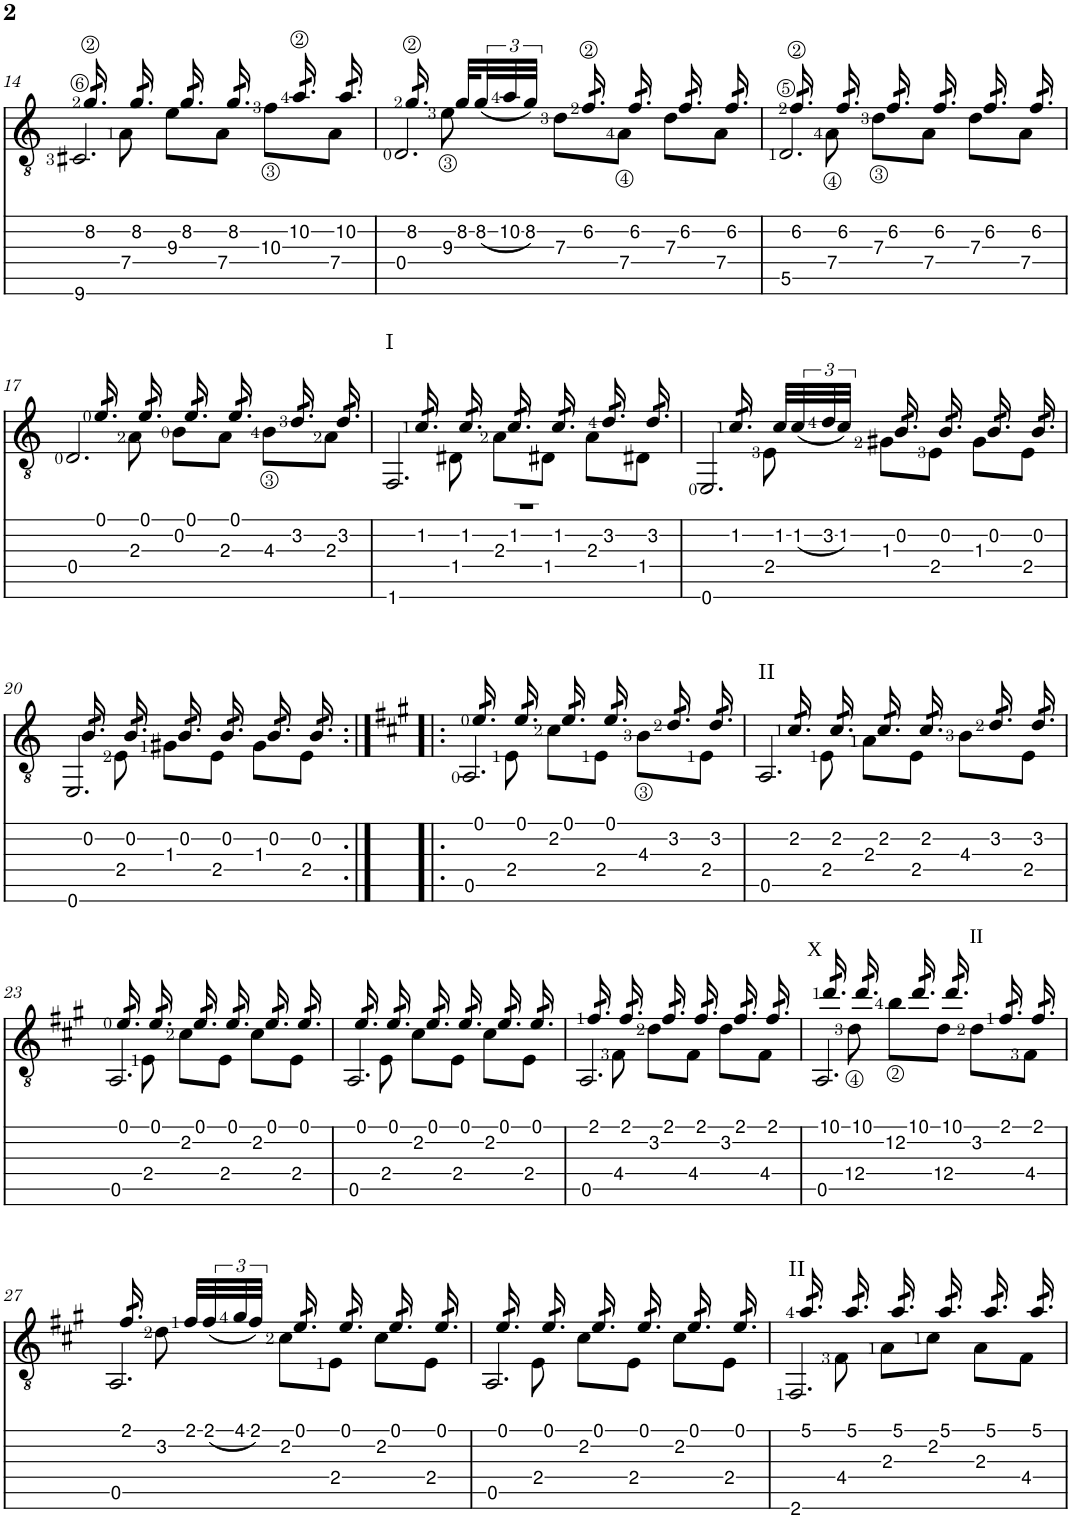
**kern	**kern
*part1	*part1
*staff2	*staff1
*I"Classical Guitar	*
*I'Guit.	*
!!LO:PB:g=z
*	*clefGv2
*k[]	*k[]
*a:	*a:
*M3/4	*M3/4
=14	=14
*^	*^
*	*^	*	*^
32ryy	8r	2.C#X	32ryy	8ryy	2.C#X/
*tremolo	*	*	*	*	*
*	*	*	*tremolo	*	*
32g	.	.	32g/	.	.
32g	.	.	32g/	.	.
32g	.	.	32g/	.	.
*	*	*	*Xtremolo	*	*
*Xtremolo	*	*	*	*	*
32ryy	8A	.	32ryy	8A\	.
*tremolo	*	*	*	*	*
*	*	*	*tremolo	*	*
32g	.	.	32g/	.	.
32g	.	.	32g/	.	.
32g	.	.	32g/	.	.
*	*	*	*Xtremolo	*	*
*Xtremolo	*	*	*	*	*
32ryy	8eL	.	32ryy	8e\L	.
*tremolo	*	*	*	*	*
*	*	*	*tremolo	*	*
32g	.	.	32g/	.	.
32g	.	.	32g/	.	.
32g	.	.	32g/	.	.
*	*	*	*Xtremolo	*	*
*Xtremolo	*	*	*	*	*
32ryy	8AJ	.	32ryy	8A\J	.
*tremolo	*	*	*	*	*
*	*	*	*tremolo	*	*
32g	.	.	32g/	.	.
32g	.	.	32g/	.	.
32g	.	.	32g/	.	.
*	*	*	*Xtremolo	*	*
*Xtremolo	*	*	*	*	*
32ryy	8fL	.	32ryy	8f\L	.
*tremolo	*	*	*	*	*
*	*	*	*tremolo	*	*
32a	.	.	32a/	.	.
32a	.	.	32a/	.	.
32a	.	.	32a/	.	.
*	*	*	*Xtremolo	*	*
*Xtremolo	*	*	*	*	*
32ryy	8AJ	.	32ryy	8A\J	.
*tremolo	*	*	*	*	*
*	*	*	*tremolo	*	*
32a	.	.	32a/	.	.
32a	.	.	32a/	.	.
32a	.	.	32a/	.	.
*	*	*	*Xtremolo	*	*
*Xtremolo	*	*	*	*	*
=15	=15	=15	=15	=15	=15
32ryy	8r	2.D	32ryy	8ryy	2.D/
*tremolo	*	*	*	*	*
*	*	*	*tremolo	*	*
32g	.	.	32g/	.	.
32g	.	.	32g/	.	.
32g	.	.	32g/	.	.
*	*	*	*Xtremolo	*	*
*Xtremolo	*	*	*	*	*
32ryy	8e	.	32ryy	8e\	.
32gLLL	.	.	32g/LLL	.	.
*Xbrackettup	*	*	*	*	*
48g	.	.	(<48g/	.	.
48a	.	.	48a/	.	.
48gJJJ	.	.	48g/JJJ)	.	.
32ryy	8dL	.	32ryy	8d\L	.
*tremolo	*	*	*	*	*
*	*	*	*tremolo	*	*
32f	.	.	32f/	.	.
32f	.	.	32f/	.	.
32f	.	.	32f/	.	.
*	*	*	*Xtremolo	*	*
*Xtremolo	*	*	*	*	*
32ryy	8AJ	.	32ryy	8A\J	.
*tremolo	*	*	*	*	*
*	*	*	*tremolo	*	*
32f	.	.	32f/	.	.
32f	.	.	32f/	.	.
32f	.	.	32f/	.	.
*	*	*	*Xtremolo	*	*
*Xtremolo	*	*	*	*	*
32ryy	8dL	.	32ryy	8d\L	.
*tremolo	*	*	*	*	*
*	*	*	*tremolo	*	*
32f	.	.	32f/	.	.
32f	.	.	32f/	.	.
32f	.	.	32f/	.	.
*	*	*	*Xtremolo	*	*
*Xtremolo	*	*	*	*	*
32ryy	8AJ	.	32ryy	8A\J	.
*tremolo	*	*	*	*	*
*	*	*	*tremolo	*	*
32f	.	.	32f/	.	.
32f	.	.	32f/	.	.
32f	.	.	32f/	.	.
*	*	*	*Xtremolo	*	*
*Xtremolo	*	*	*	*	*
=16	=16	=16	=16	=16	=16
32ryy	8r	2.D	32ryy	8ryy	2.D/
*tremolo	*	*	*	*	*
*	*	*	*tremolo	*	*
32f	.	.	32f/	.	.
32f	.	.	32f/	.	.
32f	.	.	32f/	.	.
*	*	*	*Xtremolo	*	*
*Xtremolo	*	*	*	*	*
32ryy	8A	.	32ryy	8A\	.
*tremolo	*	*	*	*	*
*	*	*	*tremolo	*	*
32f	.	.	32f/	.	.
32f	.	.	32f/	.	.
32f	.	.	32f/	.	.
*	*	*	*Xtremolo	*	*
*Xtremolo	*	*	*	*	*
32ryy	8dL	.	32ryy	8d\L	.
*tremolo	*	*	*	*	*
*	*	*	*tremolo	*	*
32f	.	.	32f/	.	.
32f	.	.	32f/	.	.
32f	.	.	32f/	.	.
*	*	*	*Xtremolo	*	*
*Xtremolo	*	*	*	*	*
32ryy	8AJ	.	32ryy	8A\J	.
*tremolo	*	*	*	*	*
*	*	*	*tremolo	*	*
32f	.	.	32f/	.	.
32f	.	.	32f/	.	.
32f	.	.	32f/	.	.
*	*	*	*Xtremolo	*	*
*Xtremolo	*	*	*	*	*
32ryy	8dL	.	32ryy	8d\L	.
*tremolo	*	*	*	*	*
*	*	*	*tremolo	*	*
32f	.	.	32f/	.	.
32f	.	.	32f/	.	.
32f	.	.	32f/	.	.
*	*	*	*Xtremolo	*	*
*Xtremolo	*	*	*	*	*
32ryy	8AJ	.	32ryy	8A\J	.
*tremolo	*	*	*	*	*
*	*	*	*tremolo	*	*
32f	.	.	32f/	.	.
32f	.	.	32f/	.	.
32f	.	.	32f/	.	.
*	*	*	*Xtremolo	*	*
*Xtremolo	*	*	*	*	*
!!LO:LB:g=z	!!	!!
=17	=17	=17	=17	=17	=17
32ryy	8r	2.D	32ryy	8ryy	2.D/
*tremolo	*	*	*	*	*
*	*	*	*tremolo	*	*
32e	.	.	32e/	.	.
32e	.	.	32e/	.	.
32e	.	.	32e/	.	.
*	*	*	*Xtremolo	*	*
*Xtremolo	*	*	*	*	*
32ryy	8A	.	32ryy	8A\	.
*tremolo	*	*	*	*	*
*	*	*	*tremolo	*	*
32e	.	.	32e/	.	.
32e	.	.	32e/	.	.
32e	.	.	32e/	.	.
*	*	*	*Xtremolo	*	*
*Xtremolo	*	*	*	*	*
32ryy	8BL	.	32ryy	8B\L	.
*tremolo	*	*	*	*	*
*	*	*	*tremolo	*	*
32e	.	.	32e/	.	.
32e	.	.	32e/	.	.
32e	.	.	32e/	.	.
*	*	*	*Xtremolo	*	*
*Xtremolo	*	*	*	*	*
32ryy	8AJ	.	32ryy	8A\J	.
*tremolo	*	*	*	*	*
*	*	*	*tremolo	*	*
32e	.	.	32e/	.	.
32e	.	.	32e/	.	.
32e	.	.	32e/	.	.
*	*	*	*Xtremolo	*	*
*Xtremolo	*	*	*	*	*
32ryy	8BL	.	32ryy	8B\L	.
*tremolo	*	*	*	*	*
*	*	*	*tremolo	*	*
32d	.	.	32d/	.	.
32d	.	.	32d/	.	.
32d	.	.	32d/	.	.
*	*	*	*Xtremolo	*	*
*Xtremolo	*	*	*	*	*
32ryy	8AJ	.	32ryy	8A\J	.
*tremolo	*	*	*	*	*
*	*	*	*tremolo	*	*
32d	.	.	32d/	.	.
32d	.	.	32d/	.	.
32d	.	.	32d/	.	.
*	*	*	*Xtremolo	*	*
*Xtremolo	*	*	*	*	*
=18	=18	=18	=18	=18	=18
*	*	*^	*	*	*^
!	!	!	!	!LO:TX:a:t=I	!	!	!
32ryy	8r	2.FF	2.r	32ryy	8ryy	2.FF/	2.r
*tremolo	*	*	*	*	*	*	*
*	*	*	*	*tremolo	*	*	*
32c	.	.	.	32c/	.	.	.
32c	.	.	.	32c/	.	.	.
32c	.	.	.	32c/	.	.	.
*	*	*	*	*Xtremolo	*	*	*
*Xtremolo	*	*	*	*	*	*	*
32ryy	8D#X	.	.	32ryy	8D#X\	.	.
*tremolo	*	*	*	*	*	*	*
*	*	*	*	*tremolo	*	*	*
32c	.	.	.	32c/	.	.	.
32c	.	.	.	32c/	.	.	.
32c	.	.	.	32c/	.	.	.
*	*	*	*	*Xtremolo	*	*	*
*Xtremolo	*	*	*	*	*	*	*
32ryy	8AL	.	.	32ryy	8A\L	.	.
*tremolo	*	*	*	*	*	*	*
*	*	*	*	*tremolo	*	*	*
32c	.	.	.	32c/	.	.	.
32c	.	.	.	32c/	.	.	.
32c	.	.	.	32c/	.	.	.
*	*	*	*	*Xtremolo	*	*	*
*Xtremolo	*	*	*	*	*	*	*
32ryy	8D#XJ	.	.	32ryy	8D#X\J	.	.
*tremolo	*	*	*	*	*	*	*
*	*	*	*	*tremolo	*	*	*
32c	.	.	.	32c/	.	.	.
32c	.	.	.	32c/	.	.	.
32c	.	.	.	32c/	.	.	.
*	*	*	*	*Xtremolo	*	*	*
*Xtremolo	*	*	*	*	*	*	*
32ryy	8AL	.	.	32ryy	8A\L	.	.
*tremolo	*	*	*	*	*	*	*
*	*	*	*	*tremolo	*	*	*
32d	.	.	.	32d/	.	.	.
32d	.	.	.	32d/	.	.	.
32d	.	.	.	32d/	.	.	.
*	*	*	*	*Xtremolo	*	*	*
*Xtremolo	*	*	*	*	*	*	*
32ryy	8D#XJ	.	.	32ryy	8D#X\J	.	.
*tremolo	*	*	*	*	*	*	*
*	*	*	*	*tremolo	*	*	*
32d	.	.	.	32d/	.	.	.
32d	.	.	.	32d/	.	.	.
32d	.	.	.	32d/	.	.	.
*	*	*	*	*Xtremolo	*	*	*
*Xtremolo	*	*	*	*	*	*	*
*	*	*v	*v	*	*	*	*
*	*	*	*	*	*v	*v
=19	=19	=19	=19	=19	=19
32ryy	8r	2.EE	32ryy	8ryy	2.EE/
*tremolo	*	*	*	*	*
*	*	*	*tremolo	*	*
32c	.	.	32c/	.	.
32c	.	.	32c/	.	.
32c	.	.	32c/	.	.
*	*	*	*Xtremolo	*	*
*Xtremolo	*	*	*	*	*
32ryy	8E	.	32ryy	8E\	.
32cLLL	.	.	32c/LLL	.	.
48c	.	.	(<48c/	.	.
48d	.	.	48d/	.	.
48cJJJ	.	.	48c/JJJ)	.	.
32ryy	8G#XL	.	32ryy	8G#X\L	.
*tremolo	*	*	*	*	*
*	*	*	*tremolo	*	*
32B	.	.	32B/	.	.
32B	.	.	32B/	.	.
32B	.	.	32B/	.	.
*	*	*	*Xtremolo	*	*
*Xtremolo	*	*	*	*	*
32ryy	8EJ	.	32ryy	8E\J	.
*tremolo	*	*	*	*	*
*	*	*	*tremolo	*	*
32B	.	.	32B/	.	.
32B	.	.	32B/	.	.
32B	.	.	32B/	.	.
*	*	*	*Xtremolo	*	*
*Xtremolo	*	*	*	*	*
32ryy	8G#L	.	32ryy	8G#\L	.
*tremolo	*	*	*	*	*
*	*	*	*tremolo	*	*
32B	.	.	32B/	.	.
32B	.	.	32B/	.	.
32B	.	.	32B/	.	.
*	*	*	*Xtremolo	*	*
*Xtremolo	*	*	*	*	*
32ryy	8EJ	.	32ryy	8E\J	.
*tremolo	*	*	*	*	*
*	*	*	*tremolo	*	*
32B	.	.	32B/	.	.
32B	.	.	32B/	.	.
32B	.	.	32B/	.	.
*	*	*	*Xtremolo	*	*
*Xtremolo	*	*	*	*	*
!!LO:LB:g=z	!!	!!
=20	=20	=20	=20	=20	=20
32ryy	8r	2.EE	32ryy	8ryy	2.EE/
*tremolo	*	*	*	*	*
*	*	*	*tremolo	*	*
32B	.	.	32B/	.	.
32B	.	.	32B/	.	.
32B	.	.	32B/	.	.
*	*	*	*Xtremolo	*	*
*Xtremolo	*	*	*	*	*
32ryy	8E	.	32ryy	8E\	.
*tremolo	*	*	*	*	*
*	*	*	*tremolo	*	*
32B	.	.	32B/	.	.
32B	.	.	32B/	.	.
32B	.	.	32B/	.	.
*	*	*	*Xtremolo	*	*
*Xtremolo	*	*	*	*	*
32ryy	8G#XL	.	32ryy	8G#X\L	.
*tremolo	*	*	*	*	*
*	*	*	*tremolo	*	*
32B	.	.	32B/	.	.
32B	.	.	32B/	.	.
32B	.	.	32B/	.	.
*	*	*	*Xtremolo	*	*
*Xtremolo	*	*	*	*	*
32ryy	8EJ	.	32ryy	8E\J	.
*tremolo	*	*	*	*	*
*	*	*	*tremolo	*	*
32B	.	.	32B/	.	.
32B	.	.	32B/	.	.
32B	.	.	32B/	.	.
*	*	*	*Xtremolo	*	*
*Xtremolo	*	*	*	*	*
32ryy	8G#L	.	32ryy	8G#\L	.
*tremolo	*	*	*	*	*
*	*	*	*tremolo	*	*
32B	.	.	32B/	.	.
32B	.	.	32B/	.	.
32B	.	.	32B/	.	.
*	*	*	*Xtremolo	*	*
*Xtremolo	*	*	*	*	*
32ryy	8EJ	.	32ryy	8E\J	.
*tremolo	*	*	*	*	*
*	*	*	*tremolo	*	*
32B	.	.	32B/	.	.
32B	.	.	32B/	.	.
32B	.	.	32B/	.	.
*	*	*	*Xtremolo	*	*
*Xtremolo	*	*	*	*	*
=21:|!|:	=21:|!|:	=21:|!|:	=21:|!|:	=21:|!|:	=21:|!|:
*k[f#c#g#]	*	*	*k[f#c#g#]	*	*
*A:	*	*	*A:	*	*
32ryy	8r	2.AA	32ryy	8ryy	2.AA/
*tremolo	*	*	*	*	*
*	*	*	*tremolo	*	*
32e	.	.	32e/	.	.
32e	.	.	32e/	.	.
32e	.	.	32e/	.	.
*	*	*	*Xtremolo	*	*
*Xtremolo	*	*	*	*	*
32ryy	8E	.	32ryy	8E\	.
*tremolo	*	*	*	*	*
*	*	*	*tremolo	*	*
32e	.	.	32e/	.	.
32e	.	.	32e/	.	.
32e	.	.	32e/	.	.
*	*	*	*Xtremolo	*	*
*Xtremolo	*	*	*	*	*
32ryy	8c#L	.	32ryy	8c#\L	.
*tremolo	*	*	*	*	*
*	*	*	*tremolo	*	*
32e	.	.	32e/	.	.
32e	.	.	32e/	.	.
32e	.	.	32e/	.	.
*	*	*	*Xtremolo	*	*
*Xtremolo	*	*	*	*	*
32ryy	8EJ	.	32ryy	8E\J	.
*tremolo	*	*	*	*	*
*	*	*	*tremolo	*	*
32e	.	.	32e/	.	.
32e	.	.	32e/	.	.
32e	.	.	32e/	.	.
*	*	*	*Xtremolo	*	*
*Xtremolo	*	*	*	*	*
32ryy	8BL	.	32ryy	8B\L	.
*tremolo	*	*	*	*	*
*	*	*	*tremolo	*	*
32d	.	.	32d/	.	.
32d	.	.	32d/	.	.
32d	.	.	32d/	.	.
*	*	*	*Xtremolo	*	*
*Xtremolo	*	*	*	*	*
32ryy	8EJ	.	32ryy	8E\J	.
*tremolo	*	*	*	*	*
*	*	*	*tremolo	*	*
32d	.	.	32d/	.	.
32d	.	.	32d/	.	.
32d	.	.	32d/	.	.
*	*	*	*Xtremolo	*	*
*Xtremolo	*	*	*	*	*
=22	=22	=22	=22	=22	=22
!	!	!	!LO:TX:a:t=II	!	!
32ryy	8r	2.AA	32ryy	8ryy	2.AA/
*tremolo	*	*	*	*	*
*	*	*	*tremolo	*	*
32c#	.	.	32c#/	.	.
32c#	.	.	32c#/	.	.
32c#	.	.	32c#/	.	.
*	*	*	*Xtremolo	*	*
*Xtremolo	*	*	*	*	*
32ryy	8E	.	32ryy	8E\	.
*tremolo	*	*	*	*	*
*	*	*	*tremolo	*	*
32c#	.	.	32c#/	.	.
32c#	.	.	32c#/	.	.
32c#	.	.	32c#/	.	.
*	*	*	*Xtremolo	*	*
*Xtremolo	*	*	*	*	*
32ryy	8AL	.	32ryy	8A\L	.
*tremolo	*	*	*	*	*
*	*	*	*tremolo	*	*
32c#	.	.	32c#/	.	.
32c#	.	.	32c#/	.	.
32c#	.	.	32c#/	.	.
*	*	*	*Xtremolo	*	*
*Xtremolo	*	*	*	*	*
32ryy	8EJ	.	32ryy	8E\J	.
*tremolo	*	*	*	*	*
*	*	*	*tremolo	*	*
32c#	.	.	32c#/	.	.
32c#	.	.	32c#/	.	.
32c#	.	.	32c#/	.	.
*	*	*	*Xtremolo	*	*
*Xtremolo	*	*	*	*	*
32ryy	8BL	.	32ryy	8B\L	.
*tremolo	*	*	*	*	*
*	*	*	*tremolo	*	*
32d	.	.	32d/	.	.
32d	.	.	32d/	.	.
32d	.	.	32d/	.	.
*	*	*	*Xtremolo	*	*
*Xtremolo	*	*	*	*	*
32ryy	8EJ	.	32ryy	8E\J	.
*tremolo	*	*	*	*	*
*	*	*	*tremolo	*	*
32d	.	.	32d/	.	.
32d	.	.	32d/	.	.
32d	.	.	32d/	.	.
*	*	*	*Xtremolo	*	*
*Xtremolo	*	*	*	*	*
!!LO:LB:g=z	!!	!!
=23	=23	=23	=23	=23	=23
32ryy	8r	2.AA	32ryy	8ryy	2.AA/
*tremolo	*	*	*	*	*
*	*	*	*tremolo	*	*
32e	.	.	32e/	.	.
32e	.	.	32e/	.	.
32e	.	.	32e/	.	.
*	*	*	*Xtremolo	*	*
*Xtremolo	*	*	*	*	*
32ryy	8E	.	32ryy	8E\	.
*tremolo	*	*	*	*	*
*	*	*	*tremolo	*	*
32e	.	.	32e/	.	.
32e	.	.	32e/	.	.
32e	.	.	32e/	.	.
*	*	*	*Xtremolo	*	*
*Xtremolo	*	*	*	*	*
32ryy	8c#L	.	32ryy	8c#\L	.
*tremolo	*	*	*	*	*
*	*	*	*tremolo	*	*
32e	.	.	32e/	.	.
32e	.	.	32e/	.	.
32e	.	.	32e/	.	.
*	*	*	*Xtremolo	*	*
*Xtremolo	*	*	*	*	*
32ryy	8EJ	.	32ryy	8E\J	.
*tremolo	*	*	*	*	*
*	*	*	*tremolo	*	*
32e	.	.	32e/	.	.
32e	.	.	32e/	.	.
32e	.	.	32e/	.	.
*	*	*	*Xtremolo	*	*
*Xtremolo	*	*	*	*	*
32ryy	8c#L	.	32ryy	8c#\L	.
*tremolo	*	*	*	*	*
*	*	*	*tremolo	*	*
32e	.	.	32e/	.	.
32e	.	.	32e/	.	.
32e	.	.	32e/	.	.
*	*	*	*Xtremolo	*	*
*Xtremolo	*	*	*	*	*
32ryy	8EJ	.	32ryy	8E\J	.
*tremolo	*	*	*	*	*
*	*	*	*tremolo	*	*
32e	.	.	32e/	.	.
32e	.	.	32e/	.	.
32e	.	.	32e/	.	.
*	*	*	*Xtremolo	*	*
*Xtremolo	*	*	*	*	*
=24	=24	=24	=24	=24	=24
32ryy	8r	2.AA	32ryy	8ryy	2.AA/
*tremolo	*	*	*	*	*
*	*	*	*tremolo	*	*
32e	.	.	32e/	.	.
32e	.	.	32e/	.	.
32e	.	.	32e/	.	.
*	*	*	*Xtremolo	*	*
*Xtremolo	*	*	*	*	*
32ryy	8E	.	32ryy	8E\	.
*tremolo	*	*	*	*	*
*	*	*	*tremolo	*	*
32e	.	.	32e/	.	.
32e	.	.	32e/	.	.
32e	.	.	32e/	.	.
*	*	*	*Xtremolo	*	*
*Xtremolo	*	*	*	*	*
32ryy	8c#L	.	32ryy	8c#\L	.
*tremolo	*	*	*	*	*
*	*	*	*tremolo	*	*
32e	.	.	32e/	.	.
32e	.	.	32e/	.	.
32e	.	.	32e/	.	.
*	*	*	*Xtremolo	*	*
*Xtremolo	*	*	*	*	*
32ryy	8EJ	.	32ryy	8E\J	.
*tremolo	*	*	*	*	*
*	*	*	*tremolo	*	*
32e	.	.	32e/	.	.
32e	.	.	32e/	.	.
32e	.	.	32e/	.	.
*	*	*	*Xtremolo	*	*
*Xtremolo	*	*	*	*	*
32ryy	8c#L	.	32ryy	8c#\L	.
*tremolo	*	*	*	*	*
*	*	*	*tremolo	*	*
32e	.	.	32e/	.	.
32e	.	.	32e/	.	.
32e	.	.	32e/	.	.
*	*	*	*Xtremolo	*	*
*Xtremolo	*	*	*	*	*
32ryy	8EJ	.	32ryy	8E\J	.
*tremolo	*	*	*	*	*
*	*	*	*tremolo	*	*
32e	.	.	32e/	.	.
32e	.	.	32e/	.	.
32e	.	.	32e/	.	.
*	*	*	*Xtremolo	*	*
*Xtremolo	*	*	*	*	*
=25	=25	=25	=25	=25	=25
32ryy	8r	2.AA	32ryy	8ryy	2.AA/
*tremolo	*	*	*	*	*
*	*	*	*tremolo	*	*
32f#	.	.	32f#/	.	.
32f#	.	.	32f#/	.	.
32f#	.	.	32f#/	.	.
*	*	*	*Xtremolo	*	*
*Xtremolo	*	*	*	*	*
32ryy	8F#	.	32ryy	8F#\	.
*tremolo	*	*	*	*	*
*	*	*	*tremolo	*	*
32f#	.	.	32f#/	.	.
32f#	.	.	32f#/	.	.
32f#	.	.	32f#/	.	.
*	*	*	*Xtremolo	*	*
*Xtremolo	*	*	*	*	*
32ryy	8dL	.	32ryy	8d\L	.
*tremolo	*	*	*	*	*
*	*	*	*tremolo	*	*
32f#	.	.	32f#/	.	.
32f#	.	.	32f#/	.	.
32f#	.	.	32f#/	.	.
*	*	*	*Xtremolo	*	*
*Xtremolo	*	*	*	*	*
32ryy	8F#J	.	32ryy	8F#\J	.
*tremolo	*	*	*	*	*
*	*	*	*tremolo	*	*
32f#	.	.	32f#/	.	.
32f#	.	.	32f#/	.	.
32f#	.	.	32f#/	.	.
*	*	*	*Xtremolo	*	*
*Xtremolo	*	*	*	*	*
32ryy	8dL	.	32ryy	8d\L	.
*tremolo	*	*	*	*	*
*	*	*	*tremolo	*	*
32f#	.	.	32f#/	.	.
32f#	.	.	32f#/	.	.
32f#	.	.	32f#/	.	.
*	*	*	*Xtremolo	*	*
*Xtremolo	*	*	*	*	*
32ryy	8F#J	.	32ryy	8F#\J	.
*tremolo	*	*	*	*	*
*	*	*	*tremolo	*	*
32f#	.	.	32f#/	.	.
32f#	.	.	32f#/	.	.
32f#	.	.	32f#/	.	.
*	*	*	*Xtremolo	*	*
*Xtremolo	*	*	*	*	*
=26	=26	=26	=26	=26	=26
32ryy	8r	2.AA	32ryy	8ryy	2.AA/
!	!	!	!LO:TX:a:t=X	!	!
*tremolo	*	*	*	*	*
*	*	*	*tremolo	*	*
32dd	.	.	32dd/	.	.
32dd	.	.	32dd/	.	.
32dd	.	.	32dd/	.	.
*	*	*	*Xtremolo	*	*
*Xtremolo	*	*	*	*	*
32ryy	8d	.	32ryy	8d\	.
*tremolo	*	*	*	*	*
*	*	*	*tremolo	*	*
32dd	.	.	32dd/	.	.
32dd	.	.	32dd/	.	.
32dd	.	.	32dd/	.	.
*	*	*	*Xtremolo	*	*
*Xtremolo	*	*	*	*	*
32ryy	8bL	.	32ryy	8b\L	.
*tremolo	*	*	*	*	*
*	*	*	*tremolo	*	*
32dd	.	.	32dd/	.	.
32dd	.	.	32dd/	.	.
32dd	.	.	32dd/	.	.
*	*	*	*Xtremolo	*	*
*Xtremolo	*	*	*	*	*
32ryy	8dJ	.	32ryy	8d\J	.
*tremolo	*	*	*	*	*
*	*	*	*tremolo	*	*
32dd	.	.	32dd/	.	.
32dd	.	.	32dd/	.	.
32dd	.	.	32dd/	.	.
*	*	*	*Xtremolo	*	*
*Xtremolo	*	*	*	*	*
!	!	!	!LO:TX:a:t=II	!	!
32ryy	8dL	.	32ryy	8d\L	.
*tremolo	*	*	*	*	*
*	*	*	*tremolo	*	*
32f#	.	.	32f#/	.	.
32f#	.	.	32f#/	.	.
32f#	.	.	32f#/	.	.
*	*	*	*Xtremolo	*	*
*Xtremolo	*	*	*	*	*
32ryy	8F#J	.	32ryy	8F#\J	.
*tremolo	*	*	*	*	*
*	*	*	*tremolo	*	*
32f#	.	.	32f#/	.	.
32f#	.	.	32f#/	.	.
32f#	.	.	32f#/	.	.
*	*	*	*Xtremolo	*	*
*Xtremolo	*	*	*	*	*
!!LO:LB:g=z	!!	!!
=27	=27	=27	=27	=27	=27
32ryy	8r	2.AA	32ryy	8ryy	2.AA/
*tremolo	*	*	*	*	*
*	*	*	*tremolo	*	*
32f#	.	.	32f#/	.	.
32f#	.	.	32f#/	.	.
32f#	.	.	32f#/	.	.
*	*	*	*Xtremolo	*	*
*Xtremolo	*	*	*	*	*
32ryy	8d	.	32ryy	8d\	.
32f#LLL	.	.	32f#/LLL	.	.
48f#	.	.	(<48f#/	.	.
48g#	.	.	48g#/	.	.
48f#JJJ	.	.	48f#/JJJ)	.	.
32ryy	8c#L	.	32ryy	8c#\L	.
*tremolo	*	*	*	*	*
*	*	*	*tremolo	*	*
32e	.	.	32e/	.	.
32e	.	.	32e/	.	.
32e	.	.	32e/	.	.
*	*	*	*Xtremolo	*	*
*Xtremolo	*	*	*	*	*
32ryy	8EJ	.	32ryy	8E\J	.
*tremolo	*	*	*	*	*
*	*	*	*tremolo	*	*
32e	.	.	32e/	.	.
32e	.	.	32e/	.	.
32e	.	.	32e/	.	.
*	*	*	*Xtremolo	*	*
*Xtremolo	*	*	*	*	*
32ryy	8c#L	.	32ryy	8c#\L	.
*tremolo	*	*	*	*	*
*	*	*	*tremolo	*	*
32e	.	.	32e/	.	.
32e	.	.	32e/	.	.
32e	.	.	32e/	.	.
*	*	*	*Xtremolo	*	*
*Xtremolo	*	*	*	*	*
32ryy	8EJ	.	32ryy	8E\J	.
*tremolo	*	*	*	*	*
*	*	*	*tremolo	*	*
32e	.	.	32e/	.	.
32e	.	.	32e/	.	.
32e	.	.	32e/	.	.
*	*	*	*Xtremolo	*	*
*Xtremolo	*	*	*	*	*
=28	=28	=28	=28	=28	=28
32ryy	8r	2.AA	32ryy	8ryy	2.AA/
*tremolo	*	*	*	*	*
*	*	*	*tremolo	*	*
32e	.	.	32e/	.	.
32e	.	.	32e/	.	.
32e	.	.	32e/	.	.
*	*	*	*Xtremolo	*	*
*Xtremolo	*	*	*	*	*
32ryy	8E	.	32ryy	8E\	.
*tremolo	*	*	*	*	*
*	*	*	*tremolo	*	*
32e	.	.	32e/	.	.
32e	.	.	32e/	.	.
32e	.	.	32e/	.	.
*	*	*	*Xtremolo	*	*
*Xtremolo	*	*	*	*	*
32ryy	8c#L	.	32ryy	8c#\L	.
*tremolo	*	*	*	*	*
*	*	*	*tremolo	*	*
32e	.	.	32e/	.	.
32e	.	.	32e/	.	.
32e	.	.	32e/	.	.
*	*	*	*Xtremolo	*	*
*Xtremolo	*	*	*	*	*
32ryy	8EJ	.	32ryy	8E\J	.
*tremolo	*	*	*	*	*
*	*	*	*tremolo	*	*
32e	.	.	32e/	.	.
32e	.	.	32e/	.	.
32e	.	.	32e/	.	.
*	*	*	*Xtremolo	*	*
*Xtremolo	*	*	*	*	*
32ryy	8c#L	.	32ryy	8c#\L	.
*tremolo	*	*	*	*	*
*	*	*	*tremolo	*	*
32e	.	.	32e/	.	.
32e	.	.	32e/	.	.
32e	.	.	32e/	.	.
*	*	*	*Xtremolo	*	*
*Xtremolo	*	*	*	*	*
32ryy	8EJ	.	32ryy	8E\J	.
*tremolo	*	*	*	*	*
*	*	*	*tremolo	*	*
32e	.	.	32e/	.	.
32e	.	.	32e/	.	.
32e	.	.	32e/	.	.
*	*	*	*Xtremolo	*	*
*Xtremolo	*	*	*	*	*
=29	=29	=29	=29	=29	=29
!	!	!	!LO:TX:a:t=II	!	!
32ryy	8r	2.FF#	32ryy	8ryy	2.FF#/
*tremolo	*	*	*	*	*
*	*	*	*tremolo	*	*
32a	.	.	32a/	.	.
32a	.	.	32a/	.	.
32a	.	.	32a/	.	.
*	*	*	*Xtremolo	*	*
*Xtremolo	*	*	*	*	*
32ryy	8F#	.	32ryy	8F#\	.
*tremolo	*	*	*	*	*
*	*	*	*tremolo	*	*
32a	.	.	32a/	.	.
32a	.	.	32a/	.	.
32a	.	.	32a/	.	.
*	*	*	*Xtremolo	*	*
*Xtremolo	*	*	*	*	*
32ryy	8AL	.	32ryy	8A\L	.
*tremolo	*	*	*	*	*
*	*	*	*tremolo	*	*
32a	.	.	32a/	.	.
32a	.	.	32a/	.	.
32a	.	.	32a/	.	.
*	*	*	*Xtremolo	*	*
*Xtremolo	*	*	*	*	*
32ryy	8c#J	.	32ryy	8c#\J	.
*tremolo	*	*	*	*	*
*	*	*	*tremolo	*	*
32a	.	.	32a/	.	.
32a	.	.	32a/	.	.
32a	.	.	32a/	.	.
*	*	*	*Xtremolo	*	*
*Xtremolo	*	*	*	*	*
32ryy	8AL	.	32ryy	8A\L	.
*tremolo	*	*	*	*	*
*	*	*	*tremolo	*	*
32a	.	.	32a/	.	.
32a	.	.	32a/	.	.
32a	.	.	32a/	.	.
*	*	*	*Xtremolo	*	*
*Xtremolo	*	*	*	*	*
32ryy	8F#J	.	32ryy	8F#\J	.
*tremolo	*	*	*	*	*
*	*	*	*tremolo	*	*
32a	.	.	32a/	.	.
32a	.	.	32a/	.	.
32a	.	.	32a/	.	.
*	*	*	*Xtremolo	*	*
*Xtremolo	*	*	*	*	*
*v	*v	*v	*	*	*
*	*v	*v	*v
=	=
*-	*-
